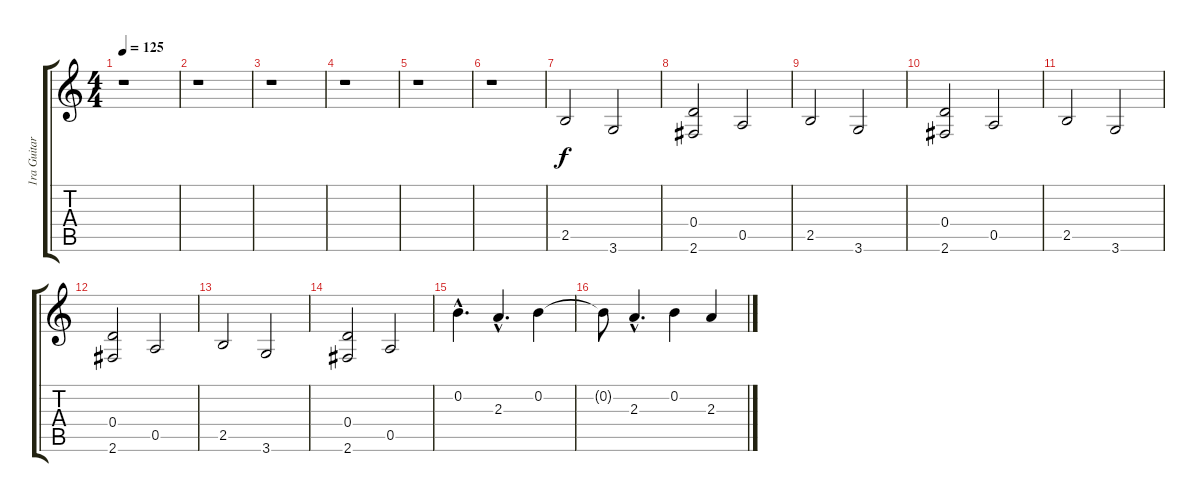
\track ("1ra Guitarra" "1ra Guitar") {instrument distortionguitar}
\staff {score tabs}
\tuning (E4 B3 G3 D3 A2 E2) {hide}
\ts (4 4)
\tempo 125
\clef g2
\ks c
r.1{dy f} |
r.1 |
r.1 |
r.1 |
r.1 |
r.1 |
2.5.2 3.6.2 |
(0.4 2.6).2 0.5.2 |
2.5.2 3.6.2 |
(0.4 2.6).2 0.5.2 |
2.5.2 3.6.2 |
(0.4 2.6).2 0.5.2 |
2.5.2 3.6.2 |
(0.4 2.6).2 0.5.2 |
0.2{hac}.4{d} 2.3{hac}.4{d} 0.2.4 |
0.2{t}.8 2.3{hac}.4{d} 0.2.4 2.3.4
